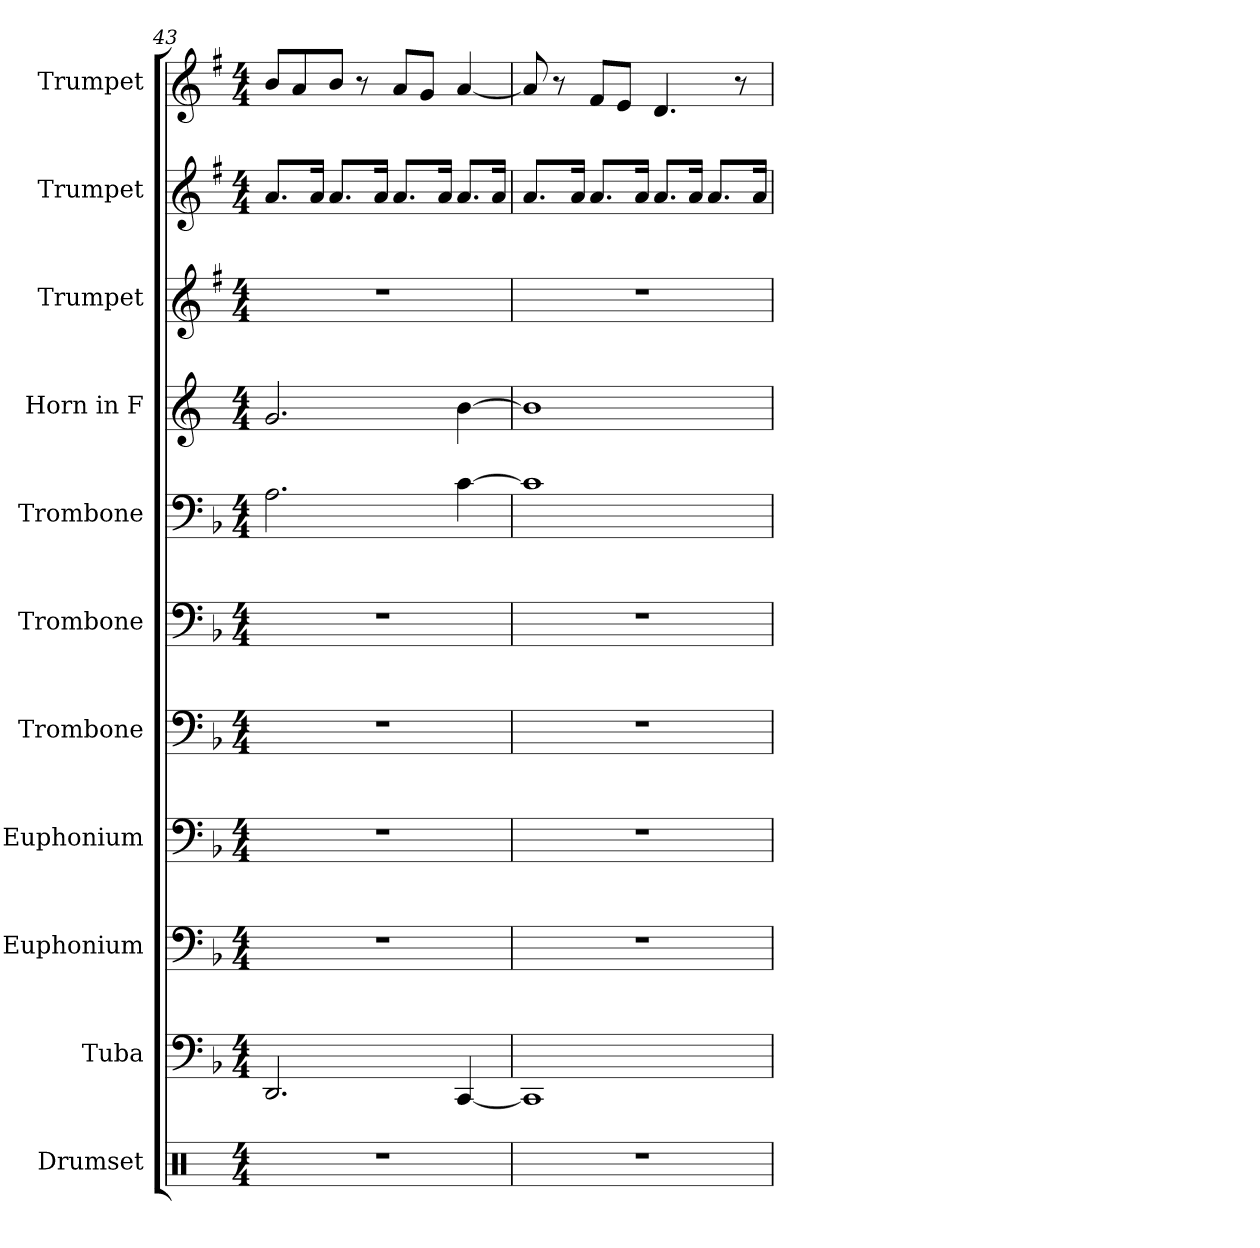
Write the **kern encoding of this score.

**kern	**kern	**kern	**kern	**kern	**kern	**kern	**kern	**kern	**kern	**kern
*part11	*part10	*part9	*part8	*part7	*part6	*part5	*part4	*part3	*part2	*part1
*staff11	*staff10	*staff9	*staff8	*staff7	*staff6	*staff5	*staff4	*staff3	*staff2	*staff1
*I"Drumset	*I"Tuba	*I"Euphonium	*I"Euphonium	*I"Trombone	*I"Trombone	*I"Trombone	*I"Horn in F	*I"Trumpet	*I"Trumpet	*I"Trumpet
*I'D. Set	*I'Tba.	*I'Euph.	*I'Euph.	*I'Tbn.	*I'Tbn.	*I'Tbn.	*	*I'Tpt.	*I'Tpt.	*I'Tpt.
*clefX	*clefF4	*clefF4	*clefF4	*clefF4	*clefF4	*clefF4	*clefG2	*clefG2	*clefG2	*clefG2
*	*	*	*	*	*	*	*ITrd4c7	*ITrd1c2	*ITrd1c2	*ITrd1c2
*k[]	*k[b-]	*k[b-]	*k[b-]	*k[b-]	*k[b-]	*k[b-]	*k[b-]	*k[b-]	*k[b-]	*k[b-]
*M4/4	*M4/4	*M4/4	*M4/4	*M4/4	*M4/4	*M4/4	*M4/4	*M4/4	*M4/4	*M4/4
=43	=43	=43	=43	=43	=43	=43	=43	=43	=43	=43
1r	2.DD/	1r	1r	1r	1r	2.A\	2.c/	1r	8.g/L	8a/L
.	.	.	.	.	.	.	.	.	.	8g/
.	.	.	.	.	.	.	.	.	16g/Jk	.
.	.	.	.	.	.	.	.	.	8.g/L	8a/J
.	.	.	.	.	.	.	.	.	.	8r
.	.	.	.	.	.	.	.	.	16g/Jk	.
.	.	.	.	.	.	.	.	.	8.g/L	8g/L
.	.	.	.	.	.	.	.	.	.	8f/J
.	.	.	.	.	.	.	.	.	16g/Jk	.
.	[4CC/	.	.	.	.	[4c\	[4e\	.	8.g/L	[4g/
.	.	.	.	.	.	.	.	.	16g/Jk	.
=44	=44	=44	=44	=44	=44	=44	=44	=44	=44	=44
1r	1CC]	1r	1r	1r	1r	1c]	1e]	1r	8.g/L	8g/]
.	.	.	.	.	.	.	.	.	.	8r
.	.	.	.	.	.	.	.	.	16g/Jk	.
.	.	.	.	.	.	.	.	.	8.g/L	8e/L
.	.	.	.	.	.	.	.	.	.	8d/J
.	.	.	.	.	.	.	.	.	16g/Jk	.
.	.	.	.	.	.	.	.	.	8.g/L	4.c/
.	.	.	.	.	.	.	.	.	16g/Jk	.
.	.	.	.	.	.	.	.	.	8.g/L	.
.	.	.	.	.	.	.	.	.	.	8r
.	.	.	.	.	.	.	.	.	16g/Jk	.
=	=	=	=	=	=	=	=	=	=	=
*-	*-	*-	*-	*-	*-	*-	*-	*-	*-	*-
